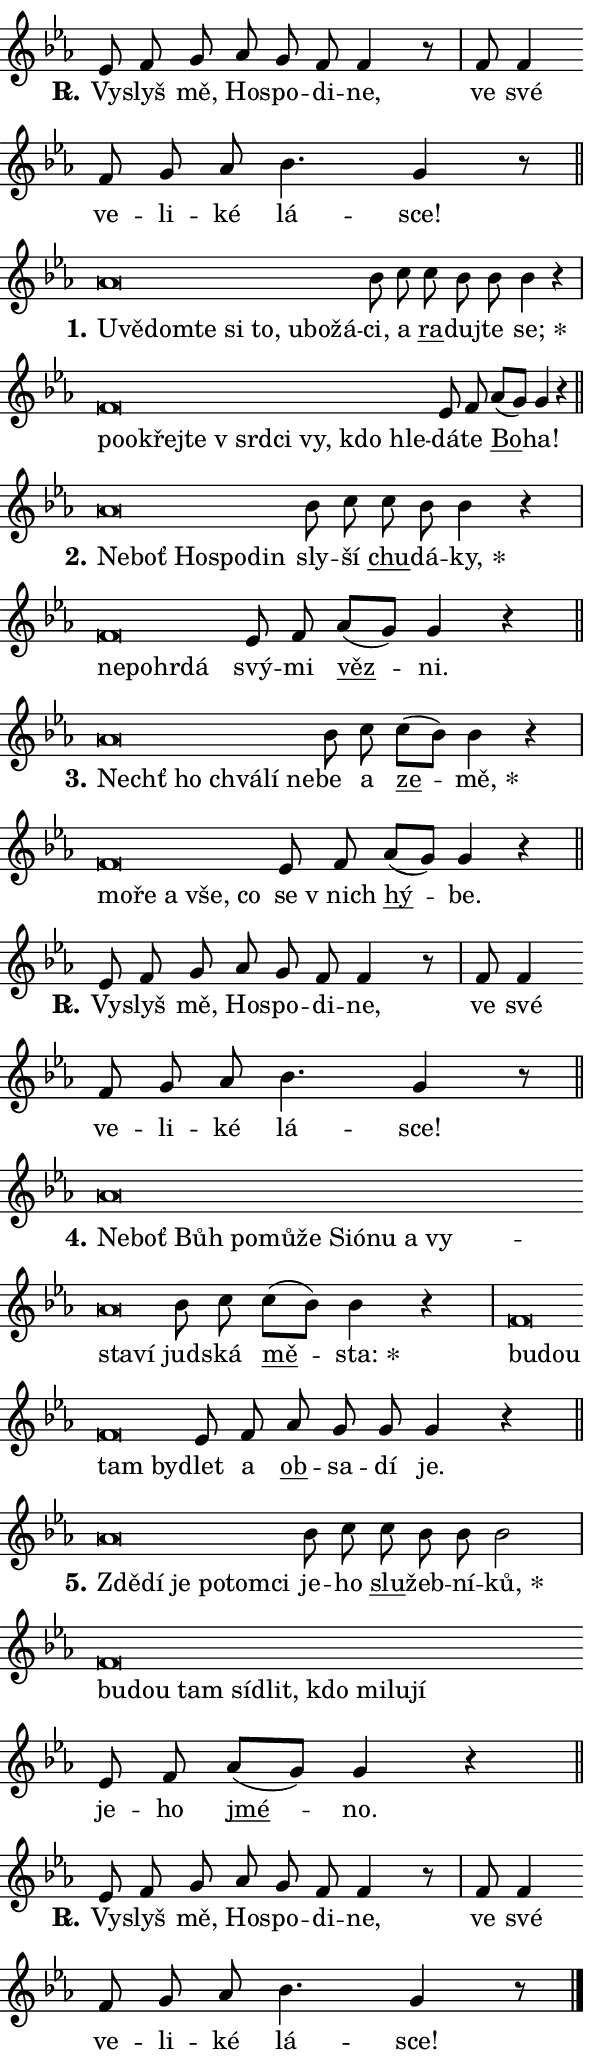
\version "2.24.0"
\header { tagline = "" }
\paper {
  indent = 0\cm
  top-margin = 0\cm
  right-margin = 0.13\cm % to fit lyric hyphens
  bottom-margin = 0\cm
  left-margin = 0\cm
  paper-width = 10\cm
  page-breaking = #ly:one-page-breaking
  system-system-spacing.basic-distance = #11
  score-system-spacing.basic-distance = #11
  ragged-last = ##f
}


%% Author: Thomas Morley
%% https://lists.gnu.org/archive/html/lilypond-user/2020-05/msg00002.html
#(define (line-position grob)
"Returns position of @var[grob} in current system:
   @code{'start}, if at first time-step
   @code{'end}, if at last time-step
   @code{'middle} otherwise
"
  (let* ((col (ly:item-get-column grob))
         (ln (ly:grob-object col 'left-neighbor))
         (rn (ly:grob-object col 'right-neighbor))
         (col-to-check-left (if (ly:grob? ln) ln col))
         (col-to-check-right (if (ly:grob? rn) rn col))
         (break-dir-left
           (and
             (ly:grob-property col-to-check-left 'non-musical #f)
             (ly:item-break-dir col-to-check-left)))
         (break-dir-right
           (and
             (ly:grob-property col-to-check-right 'non-musical #f)
             (ly:item-break-dir col-to-check-right))))
        (cond ((eqv? 1 break-dir-left) 'start)
              ((eqv? -1 break-dir-right) 'end)
              (else 'middle))))

#(define (tranparent-at-line-position vctor)
  (lambda (grob)
  "Relying on @code{line-position} select the relevant enry from @var{vctor}.
Used to determine transparency,"
    (case (line-position grob)
      ((end) (not (vector-ref vctor 0)))
      ((middle) (not (vector-ref vctor 1)))
      ((start) (not (vector-ref vctor 2))))))

noteHeadBreakVisibility =
#(define-music-function (break-visibility)(vector?)
"Makes @code{NoteHead}s transparent relying on @var{break-visibility}"
#{
  \override NoteHead.transparent =
    #(tranparent-at-line-position break-visibility)
#})

#(define delete-ledgers-for-transparent-note-heads
  (lambda (grob)
    "Reads whether a @code{NoteHead} is transparent.
If so this @code{NoteHead} is removed from @code{'note-heads} from
@var{grob}, which is supposed to be @code{LedgerLineSpanner}.
As a result ledgers are not printed for this @code{NoteHead}"
    (let* ((nhds-array (ly:grob-object grob 'note-heads))
           (nhds-list
             (if (ly:grob-array? nhds-array)
                 (ly:grob-array->list nhds-array)
                 '()))
           ;; Relies on the transparent-property being done before
           ;; Staff.LedgerLineSpanner.after-line-breaking is executed.
           ;; This is fragile ...
           (to-keep
             (remove
               (lambda (nhd)
                 (ly:grob-property nhd 'transparent #f))
               nhds-list)))
      ;; TODO find a better method to iterate over grob-arrays, similiar
      ;; to filter/remove etc for lists
      ;; For now rebuilt from scratch
      (set! (ly:grob-object grob 'note-heads)  '())
      (for-each
        (lambda (nhd)
          (ly:pointer-group-interface::add-grob grob 'note-heads nhd))
        to-keep))))

squashNotes = {
  \override NoteHead.X-extent = #'(-0.2 . 0.2)
  \override NoteHead.Y-extent = #'(-0.75 . 0)
  \override NoteHead.stencil =
    #(lambda (grob)
       (let ((pos (ly:grob-property grob 'staff-position)))
         (begin
           (if (< pos -7) (display "ERROR: Lower brevis then expected\n") (display ""))
           (if (<= pos -6) ly:text-interface::print ly:note-head::print))))
}
unSquashNotes = {
  \revert NoteHead.X-extent
  \revert NoteHead.Y-extent
  \revert NoteHead.stencil
}

hideNotes = \noteHeadBreakVisibility #begin-of-line-visible
unHideNotes = \noteHeadBreakVisibility #all-visible

% work-around for resetting accidentals
% https://lilypond.org/doc/v2.23/Documentation/notation/displaying-rhythms#unmetered-music
cadenzaMeasure = {
  \cadenzaOff
  \partial 1024 s1024
  \cadenzaOn
}

#(define-markup-command (accent layout props text) (markup?)
  "Underline accented syllable"
  (interpret-markup layout props
    #{\markup \override #'(offset . 4.3) \underline { #text }#}))

responsum = \markup \concat {
  "R" \hspace #-1.05 \path #0.1 #'((moveto 0 0.07) (lineto 0.9 0.8)) \hspace #0.05 "."
}

spaceSize = #0.6828661417322834 % exact space size for TeX Gyre Schola

\layout {
  \context {
    \Staff
    \remove "Time_signature_engraver"
    \override LedgerLineSpanner.after-line-breaking = #delete-ledgers-for-transparent-note-heads
  }
  \context {
    \Lyrics {
      \override LyricSpace.minimum-distance = \spaceSize
      \override LyricText.font-name = #"TeX Gyre Schola"
      \override LyricText.font-size = 1
      \override StanzaNumber.font-name = #"TeX Gyre Schola Bold"
      \override StanzaNumber.font-size = 1
    }
  }
  \context {
    \Score 
    \override NoteHead.text =
      #(lambda (grob) 
        (let ((pos (ly:grob-property grob 'staff-position)))
          #{\markup {
            \combine
              \halign #-0.55 \raise #(if (= pos -6) 0 0.5) \override #'(thickness . 2) \draw-line #'(3.2 . 0)
              \musicglyph "noteheads.sM1"
          }#}))
  }
}

% magnetic-lyrics.ily
%
%   written by
%     Jean Abou Samra <jean@abou-samra.fr>
%     Werner Lemberg <wl@gnu.org>
%
%   adapted by
%     Jiri Hon <jiri.hon@gmail.com>
%
% Version 2022-Apr-15

% https://www.mail-archive.com/lilypond-user@gnu.org/msg149350.html

#(define (Left_hyphen_pointer_engraver context)
   "Collect syllable-hyphen-syllable occurrences in lyrics and store
them in properties.  This engraver only looks to the left.  For
example, if the lyrics input is @code{foo -- bar}, it does the
following.

@itemize @bullet
@item
Set the @code{text} property of the @code{LyricHyphen} grob between
@q{foo} and @q{bar} to @code{foo}.

@item
Set the @code{left-hyphen} property of the @code{LyricText} grob with
text @q{foo} to the @code{LyricHyphen} grob between @q{foo} and
@q{bar}.
@end itemize

Use this auxiliary engraver in combination with the
@code{lyric-@/text::@/apply-@/magnetic-@/offset!} hook."
   (let ((hyphen #f)
         (text #f))
     (make-engraver
      (acknowledgers
       ((lyric-syllable-interface engraver grob source-engraver)
        (set! text grob)))
      (end-acknowledgers
       ((lyric-hyphen-interface engraver grob source-engraver)
        ;(when (not (grob::has-interface grob 'lyric-space-interface))
          (set! hyphen grob)));)
      ((stop-translation-timestep engraver)
       (when (and text hyphen)
         (ly:grob-set-object! text 'left-hyphen hyphen))
       (set! text #f)
       (set! hyphen #f)))))

#(define (lyric-text::apply-magnetic-offset! grob)
   "If the space between two syllables is less than the value in
property @code{LyricText@/.details@/.squash-threshold}, move the right
syllable to the left so that it gets concatenated with the left
syllable.

Use this function as a hook for
@code{LyricText@/.after-@/line-@/breaking} if the
@code{Left_@/hyphen_@/pointer_@/engraver} is active."
   (let ((hyphen (ly:grob-object grob 'left-hyphen #f)))
     (when hyphen
       (let ((left-text (ly:spanner-bound hyphen LEFT)))
         (when (grob::has-interface left-text 'lyric-syllable-interface)
           (let* ((common (ly:grob-common-refpoint grob left-text X))
                  (this-x-ext (ly:grob-extent grob common X))
                  (left-x-ext
                   (begin
                     ;; Trigger magnetism for left-text.
                     (ly:grob-property left-text 'after-line-breaking)
                     (ly:grob-extent left-text common X)))
                  ;; `delta` is the gap width between two syllables.
                  (delta (- (interval-start this-x-ext)
                            (interval-end left-x-ext)))
                  (details (ly:grob-property grob 'details))
                  (threshold (assoc-get 'squash-threshold details 0.2)))
             (when (< delta threshold)
               (let* (;; We have to manipulate the input text so that
                      ;; ligatures crossing syllable boundaries are not
                      ;; disabled.  For languages based on the Latin
                      ;; script this is essentially a beautification.
                      ;; However, for non-Western scripts it can be a
                      ;; necessity.
                      (lt (ly:grob-property left-text 'text))
                      (rt (ly:grob-property grob 'text))
                      (is-space (grob::has-interface hyphen 'lyric-space-interface))
                      (space (if is-space " " ""))
                      (extra-delta (if is-space spaceSize 0))
                      ;; Append new syllable.
                      (ltrt-space (if (and (string? lt) (string? rt))
                                (string-append lt space rt)
                                (make-concat-markup (list lt space rt))))
                      ;; Right-align `ltrt` to the right side.
                      (ltrt-space-markup (grob-interpret-markup
                               grob
                               (make-translate-markup
                                (cons (interval-length this-x-ext) 0)
                                (make-right-align-markup ltrt-space)))))
                 (begin
                   ;; Don't print `left-text`.
                   (ly:grob-set-property! left-text 'stencil #f)
                   ;; Set text and stencil (which holds all collected
                   ;; syllables so far) and shift it to the left.
                   (ly:grob-set-property! grob 'text ltrt-space)
                   (ly:grob-set-property! grob 'stencil ltrt-space-markup)
                   (ly:grob-translate-axis! grob (- (- delta extra-delta)) X))))))))))


#(define (lyric-hyphen::displace-bounds-first grob)
   ;; Make very sure this callback isn't triggered too early.
   (let ((left (ly:spanner-bound grob LEFT))
         (right (ly:spanner-bound grob RIGHT)))
     (ly:grob-property left 'after-line-breaking)
     (ly:grob-property right 'after-line-breaking)
     (ly:lyric-hyphen::print grob)))

squashThreshold = #0.4

\layout {
  \context {
    \Lyrics
    \consists #Left_hyphen_pointer_engraver
    \override LyricText.after-line-breaking =
      #lyric-text::apply-magnetic-offset!
    \override LyricHyphen.stencil = #lyric-hyphen::displace-bounds-first
    \override LyricText.details.squash-threshold = \squashThreshold
    \override LyricHyphen.minimum-distance = 0
    \override LyricHyphen.minimum-length = \squashThreshold
  }
}

squashText = \override LyricText.details.squash-threshold = 9999
unSquashText = \override LyricText.details.squash-threshold = \squashThreshold

leftText = \override LyricText.self-alignment-X = #LEFT
unLeftText = \revert LyricText.self-alignment-X

starOffset = #(lambda (grob) 
                (let ((x_offset (ly:self-alignment-interface::aligned-on-x-parent grob)))
                  (if (= x_offset 0) 0 (+ x_offset 1.2))))

star = #(define-music-function (syllable)(string?)
"Append star separator at the end of a syllable"
#{
  \once \override LyricText.X-offset = #starOffset
  \lyricmode { \markup {
    #syllable
    \override #'((font-name . "TeX Gyre Schola Bold")) \hspace #0.2 \lower #0.65 \larger "*"
  } }
#})

starAccent = #(define-music-function (syllable)(string?)
"Append star separator at the end of a syllable and make accent"
#{
  \once \override LyricText.X-offset = #starOffset
  \lyricmode { \markup {
    \accent #syllable
    \override #'((font-name . "TeX Gyre Schola Bold")) \hspace #0.2 \lower #0.65 \larger "*"
  } }
#})

breath = #(define-music-function (syllable)(string?)
"Append breathing indicator at the end of a syllable"
#{
  \lyricmode { \markup { #syllable "+" } }
#})

optionalBreath = #(define-music-function (syllable)(string?)
"Append optional breathing indicator at the end of a syllable"
#{
  \lyricmode { \markup { #syllable "(+)" } }
#})


\score {
    <<
        \new Voice = "melody" { \cadenzaOn \key es \major \relative { es'8 f g as g f f4 r8 \cadenzaMeasure \bar "|" f f4 \bar "" f8 g as \bar "" bes4. g4 r8 \cadenzaMeasure \bar "||" \break } }
        \new Lyrics \lyricsto "melody" { \lyricmode { \set stanza = \responsum
Vy -- slyš mě, Ho -- spo -- di -- ne, ve své ve -- li -- ké lá -- sce! } }
    >>
    \layout {}
}

\score {
    <<
        \new Voice = "melody" { \cadenzaOn \key es \major \relative { \squashNotes as'\breve*1/16 \hideNotes \breve*1/16 \bar "" \breve*1/16 \bar "" \breve*1/16 \bar "" \breve*1/16 \bar "" \breve*1/16 \bar "" \breve*1/16 \bar "" \breve*1/16 \breve*1/16 \bar "" \unHideNotes \unSquashNotes bes8 c \bar "" c bes bes bes4 r \cadenzaMeasure \bar "|" \squashNotes f\breve*1/16 \hideNotes \breve*1/16 \bar "" \breve*1/16 \bar "" \breve*1/16 \bar "" \breve*1/16 \bar "" \breve*1/16 \bar "" \breve*1/16 \bar "" \breve*1/16 \breve*1/16 \bar "" \unHideNotes \unSquashNotes es8 f \bar "" as[( g)] g4 r \cadenzaMeasure \bar "||" \break } }
        \new Lyrics \lyricsto "melody" { \lyricmode { \set stanza = "1."
\leftText U -- \squashText vě -- dom -- te si to, u -- bo -- žá -- \unLeftText \unSquashText ci, a \markup \accent ra -- duj -- te \star se; \leftText po -- \squashText o -- křej -- te "v srd" -- ci vy, kdo hle -- \unLeftText \unSquashText dá -- te \markup \accent Bo -- ha! } }
    >>
    \layout {}
}

\score {
    <<
        \new Voice = "melody" { \cadenzaOn \key es \major \relative { \squashNotes as'\breve*1/16 \hideNotes \breve*1/16 \bar "" \breve*1/16 \bar "" \breve*1/16 \breve*1/16 \bar "" \unHideNotes \unSquashNotes bes8 c \bar "" c bes bes4 r \cadenzaMeasure \bar "|" \squashNotes f\breve*1/16 \hideNotes \breve*1/16 \bar "" \breve*1/16 \breve*1/16 \bar "" \unHideNotes \unSquashNotes es8 f \bar "" as[( g)] g4 r \cadenzaMeasure \bar "||" \break } }
        \new Lyrics \lyricsto "melody" { \lyricmode { \set stanza = "2."
\leftText Ne -- \squashText boť Ho -- spo -- din \unLeftText \unSquashText sly -- ší \markup \accent chu -- dá -- \star ky, \leftText ne -- \squashText po -- hr -- dá \unLeftText \unSquashText svý -- mi \markup \accent věz -- ni. } }
    >>
    \layout {}
}

\score {
    <<
        \new Voice = "melody" { \cadenzaOn \key es \major \relative { \squashNotes as'\breve*1/16 \hideNotes \breve*1/16 \bar "" \breve*1/16 \bar "" \breve*1/16 \breve*1/16 \bar "" \unHideNotes \unSquashNotes bes8 c \bar "" c[( bes)] bes4 r \cadenzaMeasure \bar "|" \squashNotes f\breve*1/16 \hideNotes \breve*1/16 \bar "" \breve*1/16 \bar "" \breve*1/16 \breve*1/16 \bar "" \unHideNotes \unSquashNotes es8 f \bar "" as[( g)] g4 r \cadenzaMeasure \bar "||" \break } }
        \new Lyrics \lyricsto "melody" { \lyricmode { \set stanza = "3."
\leftText Nechť \squashText ho chvá -- lí ne -- \unLeftText \unSquashText be a \markup \accent ze -- \star mě, \leftText mo -- \squashText ře a vše, co \unLeftText \unSquashText se "v nich" \markup \accent hý -- be. } }
    >>
    \layout {}
}

\score {
    <<
        \new Voice = "melody" { \cadenzaOn \key es \major \relative { es'8 f g as g f f4 r8 \cadenzaMeasure \bar "|" f f4 \bar "" f8 g as \bar "" bes4. g4 r8 \cadenzaMeasure \bar "||" \break } }
        \new Lyrics \lyricsto "melody" { \lyricmode { \set stanza = \responsum
Vy -- slyš mě, Ho -- spo -- di -- ne, ve své ve -- li -- ké lá -- sce! } }
    >>
    \layout {}
}

\score {
    <<
        \new Voice = "melody" { \cadenzaOn \key es \major \relative { \squashNotes as'\breve*1/16 \hideNotes \breve*1/16 \bar "" \breve*1/16 \bar "" \breve*1/16 \bar "" \breve*1/16 \bar "" \breve*1/16 \bar "" \breve*1/16 \bar "" \breve*1/16 \bar "" \breve*1/16 \bar "" \breve*1/16 \bar "" \breve*1/16 \bar "" \breve*1/16 \breve*1/16 \bar "" \unHideNotes \unSquashNotes bes8 c \bar "" c[( bes)] bes4 r \cadenzaMeasure \bar "|" \squashNotes f\breve*1/16 \hideNotes \breve*1/16 \bar "" \breve*1/16 \breve*1/16 \bar "" \unHideNotes \unSquashNotes es8 f \bar "" as g g g4 r \cadenzaMeasure \bar "||" \break } }
        \new Lyrics \lyricsto "melody" { \lyricmode { \set stanza = "4."
\leftText Ne -- \squashText boť Bůh po -- mů -- že Si -- ó -- nu a vy -- sta -- ví \unLeftText \unSquashText jud -- ská \markup \accent mě -- \star sta: \leftText bu -- \squashText dou tam by -- \unLeftText \unSquashText dlet a \markup \accent ob -- sa -- dí je. } }
    >>
    \layout {}
}

\score {
    <<
        \new Voice = "melody" { \cadenzaOn \key es \major \relative { \squashNotes as'\breve*1/16 \hideNotes \breve*1/16 \bar "" \breve*1/16 \bar "" \breve*1/16 \bar "" \breve*1/16 \breve*1/16 \bar "" \unHideNotes \unSquashNotes bes8 c \bar "" c bes bes bes2 \cadenzaMeasure \bar "|" \squashNotes f\breve*1/16 \hideNotes \breve*1/16 \bar "" \breve*1/16 \bar "" \breve*1/16 \bar "" \breve*1/16 \bar "" \breve*1/16 \bar "" \breve*1/16 \bar "" \breve*1/16 \breve*1/16 \bar "" \unHideNotes \unSquashNotes es8 f \bar "" as[( g)] g4 r \cadenzaMeasure \bar "||" \break } }
        \new Lyrics \lyricsto "melody" { \lyricmode { \set stanza = "5."
\leftText Zdě -- \squashText dí je po -- tom -- ci \unLeftText \unSquashText je -- ho \markup \accent slu -- žeb -- ní -- \star ků, \leftText bu -- \squashText dou tam sí -- dlit, kdo mi -- lu -- jí \unLeftText \unSquashText je -- ho \markup \accent jmé -- no. } }
    >>
    \layout {}
}

\score {
    <<
        \new Voice = "melody" { \cadenzaOn \key es \major \relative { es'8 f g as g f f4 r8 \cadenzaMeasure \bar "|" f f4 \bar "" f8 g as \bar "" bes4. g4 r8 \cadenzaMeasure \bar "||" \break } \bar "|." }
        \new Lyrics \lyricsto "melody" { \lyricmode { \set stanza = \responsum
Vy -- slyš mě, Ho -- spo -- di -- ne, ve své ve -- li -- ké lá -- sce! } }
    >>
    \layout {}
}
